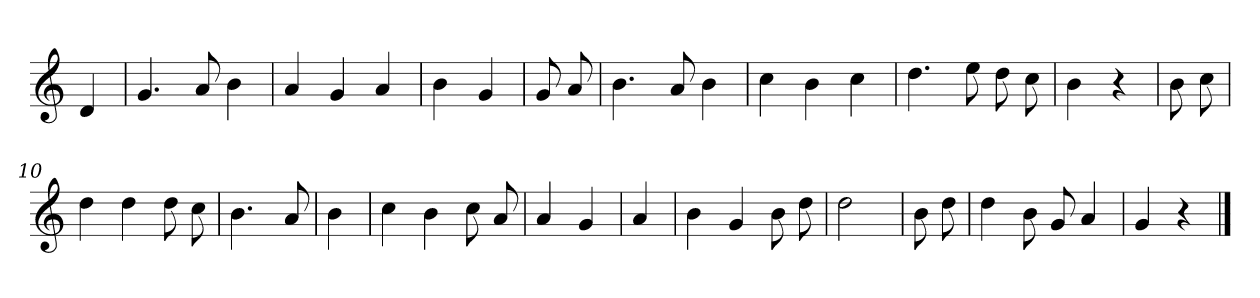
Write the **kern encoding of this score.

**kern
*part1
*staff1
*clefG2
*k[]
=
4d
=1
4.g
8a
4b
=2
4a
4g
4a
=3
4b
4g
=4
8g
8a
=5
4.b
8a
4b
=6
4cc
4b
4cc
=7
4.dd
8ee
8dd
8cc
=8
4b
4r
=9
8b
8cc
=10
4dd
4dd
8dd
8cc
=11
4.b
8a
=12
4b
=13
4cc
4b
8cc
8a
=14
4a
4g
=15
4a
=16
4b
4g
8b
8dd
=17
2dd
=18
8b
8dd
=19
4dd
8b
8g
4a
=20
4g
4r
==
*-
